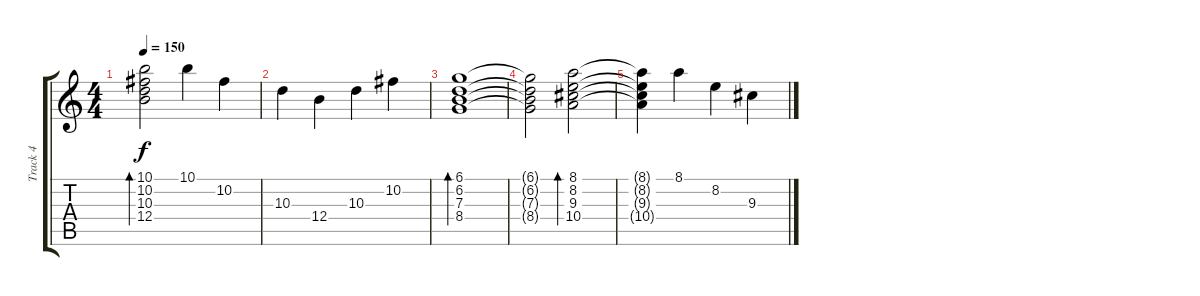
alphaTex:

\track ("Track 4" "Track 4") {instrument distortionguitar}
\staff {score tabs}
\tuning (Db4 Ab3 E3 B2 Gb2 B1) {hide}
\ts (4 4)
\tempo 150
\clef g2
\ks c
(10.1{t} 10.2{t} 10.3{t} 12.4{t}).2{bd 480 dy f} 10.1.4 10.2.4 |
10.3.4 12.4.4 10.3.4 10.2.4 |
(6.1 6.2 7.3 8.4).1{bd 480} |
(6.1{t} 6.2{t} 7.3{t} 8.4{t}).2 (8.1 8.2 9.3 10.4).2{bd 240} |
(8.1{t} 8.2{t} 9.3{t} 10.4{t}).4 8.1.4 8.2.4 9.3.4
